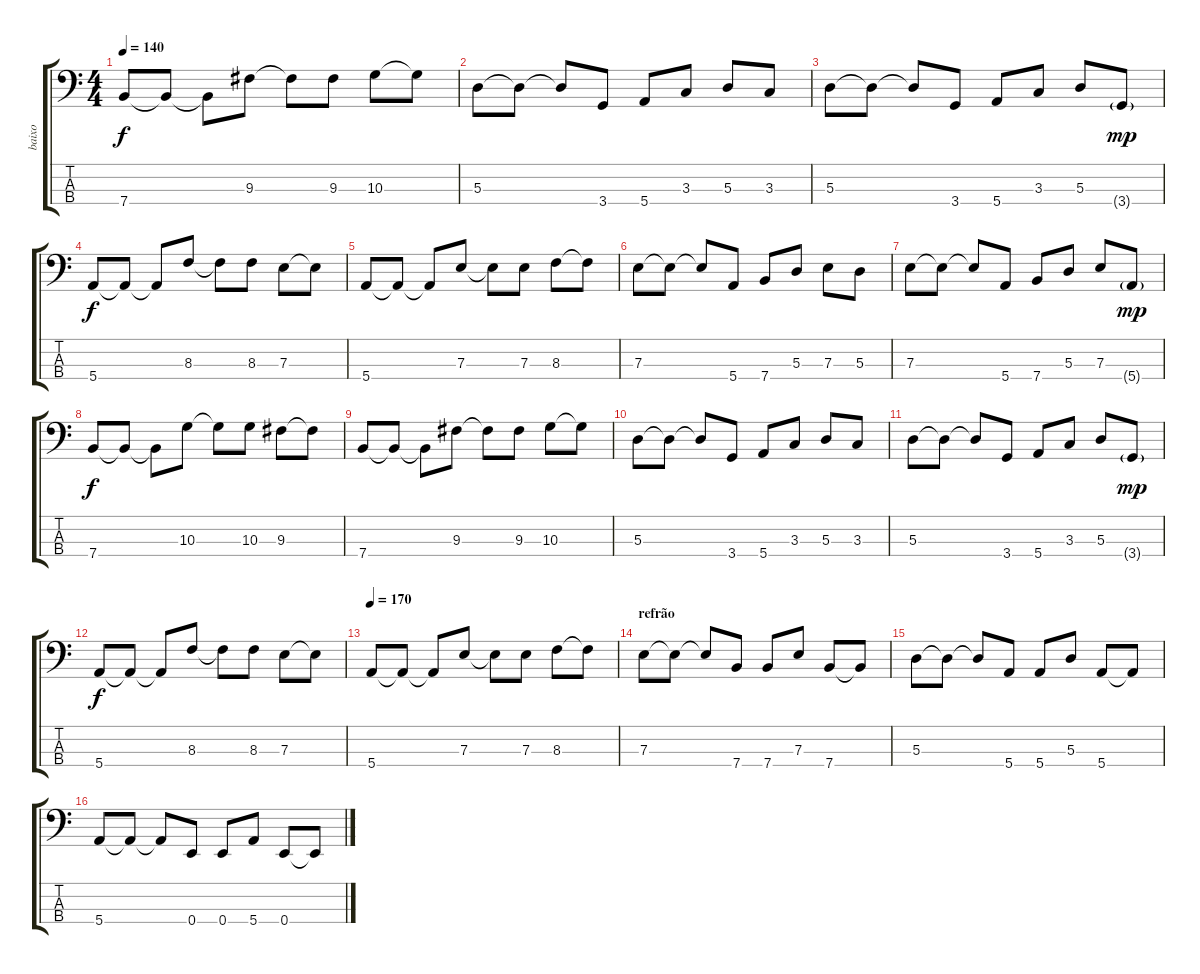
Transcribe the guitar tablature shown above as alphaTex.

\track ("baixo" "baixo") {instrument electricbassfinger}
\staff {score tabs}
\tuning (G2 D2 A1 E1) {hide}
\ts (4 4)
\tempo 140
\clef f4
\ks c
7.4.8{dy f} 7.4{t}.8 7.4{t}.8 9.3.8 9.3{t}.8 9.3.8 10.3.8 10.3{t}.8 |
5.3.8 5.3{t}.8 5.3{t}.8 3.4.8 5.4.8 3.3.8 5.3.8 3.3.8 |
5.3.8 5.3{t}.8 5.3{t}.8 3.4.8 5.4.8 3.3.8 5.3.8 3.4{g}.8{dy mp} |
5.4.8{dy f} 5.4{t}.8 5.4{t}.8 8.3.8 8.3{t}.8 8.3.8 7.3.8 7.3{t}.8 |
5.4.8 5.4{t}.8 5.4{t}.8 7.3.8 7.3{t}.8 7.3.8 8.3.8 8.3{t}.8 |
7.3.8 7.3{t}.8 7.3{t}.8 5.4.8 7.4.8 5.3.8 7.3.8 5.3.8 |
7.3.8 7.3{t}.8 7.3{t}.8 5.4.8 7.4.8 5.3.8 7.3.8 5.4{g}.8{dy mp} |
7.4.8{dy f} 7.4{t}.8 7.4{t}.8 10.3.8 10.3{t}.8 10.3.8 9.3.8 9.3{t}.8 |
7.4.8 7.4{t}.8 7.4{t}.8 9.3.8 9.3{t}.8 9.3.8 10.3.8 10.3{t}.8 |
5.3.8 5.3{t}.8 5.3{t}.8 3.4.8 5.4.8 3.3.8 5.3.8 3.3.8 |
5.3.8 5.3{t}.8 5.3{t}.8 3.4.8 5.4.8 3.3.8 5.3.8 3.4{g}.8{dy mp} |
5.4.8{dy f} 5.4{t}.8 5.4{t}.8 8.3.8 8.3{t}.8 8.3.8 7.3.8 7.3{t}.8 |
\tempo 170
5.4.8 5.4{t}.8 5.4{t}.8 7.3.8 7.3{t}.8 7.3.8 8.3.8 8.3{t}.8 |
\section ("" "refrão")
7.3.8 7.3{t}.8 7.3{t}.8 7.4.8 7.4.8 7.3.8 7.4.8 7.4{t}.8 |
5.3.8 5.3{t}.8 5.3{t}.8 5.4.8 5.4.8 5.3.8 5.4.8 5.4{t}.8 |
5.4.8 5.4{t}.8 5.4{t}.8 0.4.8 0.4.8 5.4.8 0.4.8 0.4{t}.8
